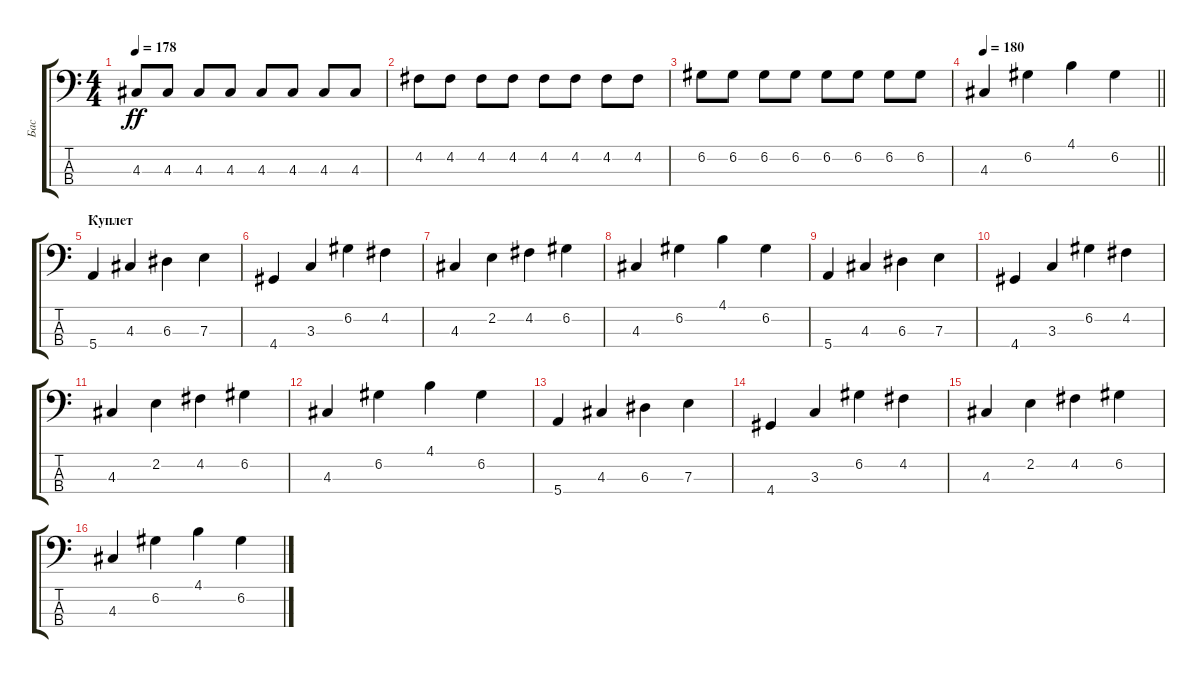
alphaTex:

\track ("Бас" "Бас") {instrument electricbassfinger}
\staff {score tabs}
\tuning (G2 D2 A1 E1) {hide}
\ts (4 4)
\tempo 178
\clef f4
\ks c
4.3.8{dy ff} 4.3.8 4.3.8 4.3.8 4.3.8 4.3.8 4.3.8 4.3.8 |
4.2.8 4.2.8 4.2.8 4.2.8 4.2.8 4.2.8 4.2.8 4.2.8 |
6.2.8 6.2.8 6.2.8 6.2.8 6.2.8 6.2.8 6.2.8 6.2.8 |
\tempo 180
\barLineRight lightlight
4.3.4 6.2.4 4.1.4 6.2.4 |
\section ("" "Куплет")
5.4.4 4.3.4 6.3.4 7.3.4 |
4.4.4 3.3.4 6.2.4 4.2.4 |
4.3.4 2.2.4 4.2.4 6.2.4 |
4.3.4 6.2.4 4.1.4 6.2.4 |
5.4.4 4.3.4 6.3.4 7.3.4 |
4.4.4 3.3.4 6.2.4 4.2.4 |
4.3.4 2.2.4 4.2.4 6.2.4 |
4.3.4 6.2.4 4.1.4 6.2.4 |
5.4.4 4.3.4 6.3.4 7.3.4 |
4.4.4 3.3.4 6.2.4 4.2.4 |
4.3.4 2.2.4 4.2.4 6.2.4 |
4.3.4 6.2.4 4.1.4 6.2.4
